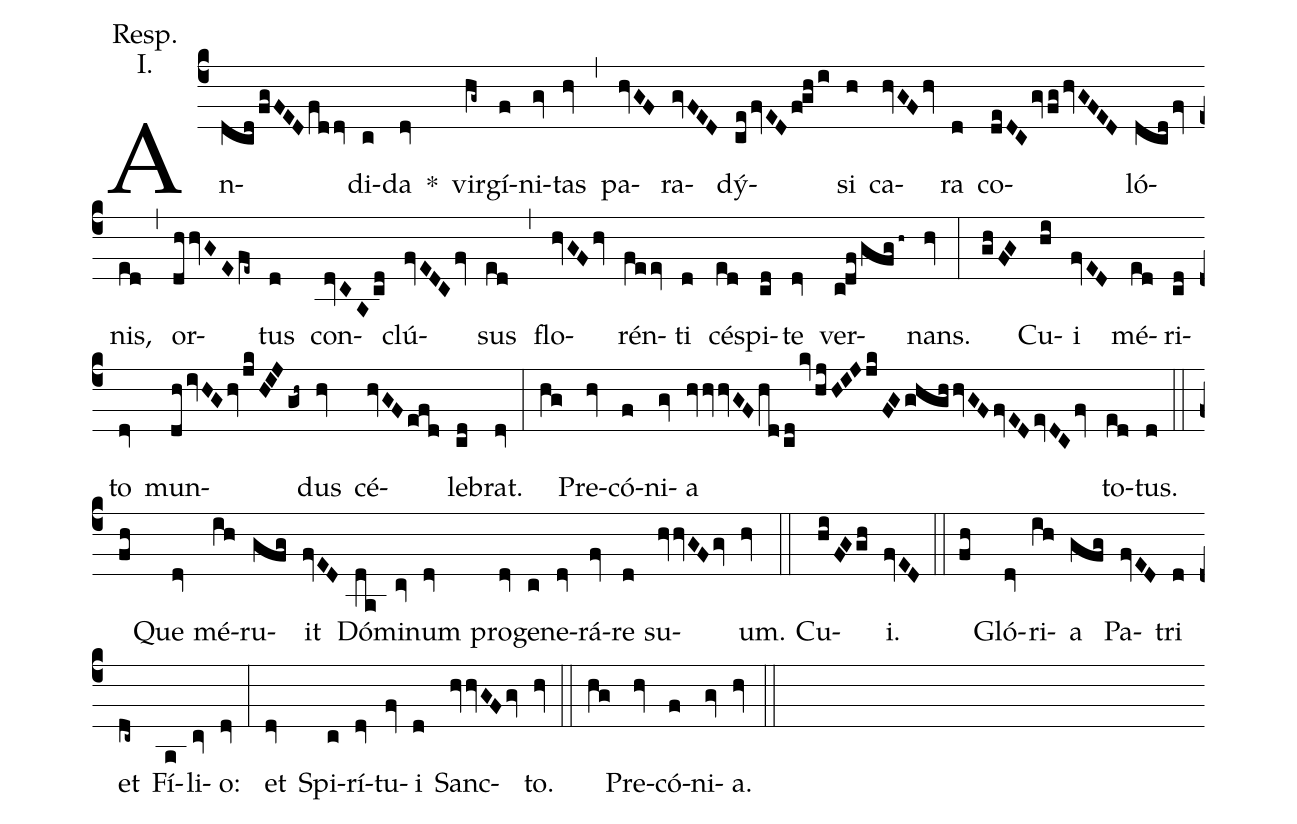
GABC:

annotation: Resp.;
annotation: I.;
%%
(c4)
An(dcdfgFEDfddv)di(c)da(dv) *() vir(hg~)gí(f)ni(gv)tas(hv) (,)
pa(hvGF)ra(gvFED)dý(cefvEDfghi)si(h) ca(hvGFhv)ra(d) co(deDCgvfghvGFED)ló(dcdfv)nis,(ed) (,)
or(dhhvGEfe~)tus(d) con(dvCAcd)clú(fvEDCfv)sus(ed) (,)
flo(hvGFhv)rén(feev)ti(d) cés(ed)pi(cd)te(dv) ver(cdfgfgh~)nans.(hv) (:)
(ghFG) Cu(hi)i(fvED) mé(ed)ri(cd)to(dv) mun(dhivHGhvjkHIJgh~)dus(hv) cé(hvGFefd)le(cd)brat.(dv) (:)
(hg) Pre(hv)có(f)ni(gv)a(hvhvhvGFhdcdkvhjHIJjkFGghghhvGFfvEDevDCfv) to(ed)tus.(d) (::)

(fh) Que(dv) mé(ih)ru(gfg)it(fvED) Dó(da)mi(cv)num(dv) pro(dv)ge(c)ne(dv)rá(fv)re(d) su(hvhvGFgv)um.(hv) (::)

Cu(hiFGgh)i.(fvED) (::)

(fh) Gló(dv)ri(ih)a(gfg) Pa(fvED)tri(d) et(dc~) Fí(a)li(cv)o:(dv) (:)
et(dv) Spi(c)rí(dv)tu(fv)i(d) Sanc(hvhvGFgv)to.(hv) (::)

(hg) Pre(hv)có(f)ni(gv)a.(hv) (::)
